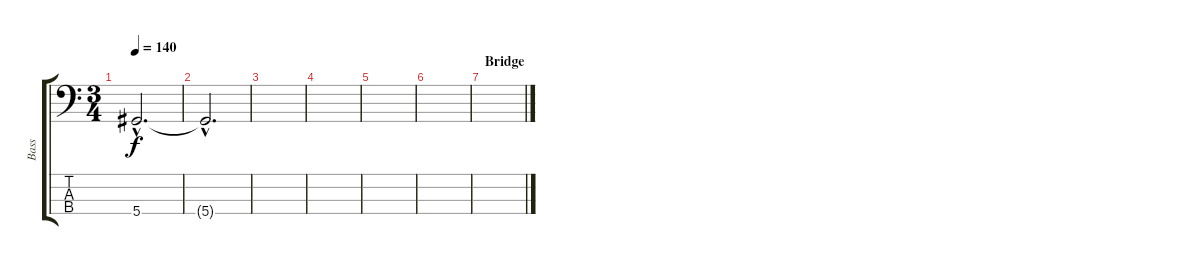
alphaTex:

\track ("Bass" "Bass") {instrument electricbassfinger}
\staff {score tabs}
\tuning (Gb2 Db2 Ab1 Eb1) {hide}
\ts (3 4)
\tempo 140
\clef f4
\ks c
5.4{hac t}.2{d dy f} |
5.4{hac t}.2{d volume 0} |
|
|
|
|
\section ("" "Bridge")
